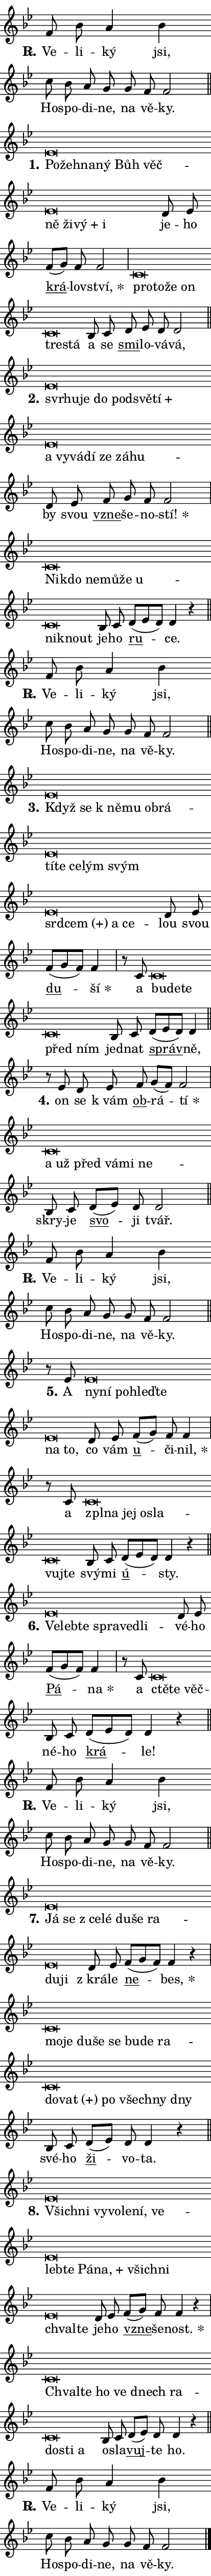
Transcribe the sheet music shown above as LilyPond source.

\version "2.22.1"
\header { tagline = "" }
\paper {
  indent = 0\cm
  top-margin = 0\cm
  right-margin = 0\cm
  bottom-margin = 0\cm
  left-margin = 0\cm
  paper-width = 7\cm
  page-breaking = #ly:one-page-breaking
  system-system-spacing.basic-distance = #11
  score-system-spacing.basic-distance = #11
  ragged-last = ##f
}


%% Author: Thomas Morley
%% https://lists.gnu.org/archive/html/lilypond-user/2020-05/msg00002.html
#(define (line-position grob)
"Returns position of @var[grob} in current system:
   @code{'start}, if at first time-step
   @code{'end}, if at last time-step
   @code{'middle} otherwise
"
  (let* ((col (ly:item-get-column grob))
         (ln (ly:grob-object col 'left-neighbor))
         (rn (ly:grob-object col 'right-neighbor))
         (col-to-check-left (if (ly:grob? ln) ln col))
         (col-to-check-right (if (ly:grob? rn) rn col))
         (break-dir-left
           (and
             (ly:grob-property col-to-check-left 'non-musical #f)
             (ly:item-break-dir col-to-check-left)))
         (break-dir-right
           (and
             (ly:grob-property col-to-check-right 'non-musical #f)
             (ly:item-break-dir col-to-check-right))))
        (cond ((eqv? 1 break-dir-left) 'start)
              ((eqv? -1 break-dir-right) 'end)
              (else 'middle))))

#(define (tranparent-at-line-position vctor)
  (lambda (grob)
  "Relying on @code{line-position} select the relevant enry from @var{vctor}.
Used to determine transparency,"
    (case (line-position grob)
      ((end) (not (vector-ref vctor 0)))
      ((middle) (not (vector-ref vctor 1)))
      ((start) (not (vector-ref vctor 2))))))

noteHeadBreakVisibility =
#(define-music-function (break-visibility)(vector?)
"Makes @code{NoteHead}s transparent relying on @var{break-visibility}"
#{
  \override NoteHead.transparent =
    #(tranparent-at-line-position break-visibility)
#})

#(define delete-ledgers-for-transparent-note-heads
  (lambda (grob)
    "Reads whether a @code{NoteHead} is transparent.
If so this @code{NoteHead} is removed from @code{'note-heads} from
@var{grob}, which is supposed to be @code{LedgerLineSpanner}.
As a result ledgers are not printed for this @code{NoteHead}"
    (let* ((nhds-array (ly:grob-object grob 'note-heads))
           (nhds-list
             (if (ly:grob-array? nhds-array)
                 (ly:grob-array->list nhds-array)
                 '()))
           ;; Relies on the transparent-property being done before
           ;; Staff.LedgerLineSpanner.after-line-breaking is executed.
           ;; This is fragile ...
           (to-keep
             (remove
               (lambda (nhd)
                 (ly:grob-property nhd 'transparent #f))
               nhds-list)))
      ;; TODO find a better method to iterate over grob-arrays, similiar
      ;; to filter/remove etc for lists
      ;; For now rebuilt from scratch
      (set! (ly:grob-object grob 'note-heads)  '())
      (for-each
        (lambda (nhd)
          (ly:pointer-group-interface::add-grob grob 'note-heads nhd))
        to-keep))))

hideNotes = {
  \noteHeadBreakVisibility #begin-of-line-visible
}
unHideNotes = {
  \noteHeadBreakVisibility #all-visible
}

% work-around for resetting accidentals
% https://lilypond.org/doc/v2.23/Documentation/notation/displaying-rhythms#unmetered-music
cadenzaMeasure = {
  \cadenzaOff
  \partial 1024 s1024
  \cadenzaOn
}

#(define-markup-command (accent layout props text) (markup?)
  "Underline accented syllable"
  (interpret-markup layout props
    #{\markup \override #'(offset . 4.3) \underline { #text }#}))

responsum = \markup \concat {
  "R" \hspace #-1.05 \path #0.1 #'((moveto 0 0.07) (lineto 0.9 0.8)) \hspace #0.05 "."
}

\layout {
    \context {
        \Staff
        \remove "Time_signature_engraver"
        \override LedgerLineSpanner.after-line-breaking = #delete-ledgers-for-transparent-note-heads
    }
    \context {
        \Voice {
            \override NoteHead.output-attributes = #'((class . "notehead"))
            \override Hairpin.height = #0.55
        }
    }
    \context {
        \Lyrics {
            \override StanzaNumber.output-attributes = #'((class . "stanzanumber"))
            \override LyricSpace.minimum-distance = #0.9
            \override LyricText.font-name = #"TeX Gyre Schola"
            \override LyricText.font-size = 1
            \override StanzaNumber.font-name = #"TeX Gyre Schola Bold"
            \override StanzaNumber.font-size = 1
        }
    }
}

% magnetic-lyrics.ily
%
%   written by
%     Jean Abou Samra <jean@abou-samra.fr>
%     Werner Lemberg <wl@gnu.org>
%
%   adapted by
%     Jiri Hon <jiri.hon@gmail.com>
%
% Version 2022-Apr-15

% https://www.mail-archive.com/lilypond-user@gnu.org/msg149350.html

#(define (Left_hyphen_pointer_engraver context)
   "Collect syllable-hyphen-syllable occurrences in lyrics and store
them in properties.  This engraver only looks to the left.  For
example, if the lyrics input is @code{foo -- bar}, it does the
following.

@itemize @bullet
@item
Set the @code{text} property of the @code{LyricHyphen} grob between
@q{foo} and @q{bar} to @code{foo}.

@item
Set the @code{left-hyphen} property of the @code{LyricText} grob with
text @q{foo} to the @code{LyricHyphen} grob between @q{foo} and
@q{bar}.
@end itemize

Use this auxiliary engraver in combination with the
@code{lyric-@/text::@/apply-@/magnetic-@/offset!} hook."
   (let ((hyphen #f)
         (text #f))
     (make-engraver
      (acknowledgers
       ((lyric-syllable-interface engraver grob source-engraver)
        (set! text grob)))
      (end-acknowledgers
       ((lyric-hyphen-interface engraver grob source-engraver)
        ;(when (not (grob::has-interface grob 'lyric-space-interface))
          (set! hyphen grob)));)
      ((stop-translation-timestep engraver)
       (when (and text hyphen)
         (ly:grob-set-object! text 'left-hyphen hyphen))
       (set! text #f)
       (set! hyphen #f)))))

#(define (lyric-text::apply-magnetic-offset! grob)
   "If the space between two syllables is less than the value in
property @code{LyricText@/.details@/.squash-threshold}, move the right
syllable to the left so that it gets concatenated with the left
syllable.

Use this function as a hook for
@code{LyricText@/.after-@/line-@/breaking} if the
@code{Left_@/hyphen_@/pointer_@/engraver} is active."
   (let ((hyphen (ly:grob-object grob 'left-hyphen #f)))
     (when hyphen
       (let ((left-text (ly:spanner-bound hyphen LEFT)))
         (when (grob::has-interface left-text 'lyric-syllable-interface)
           (let* ((common (ly:grob-common-refpoint grob left-text X))
                  (this-x-ext (ly:grob-extent grob common X))
                  (left-x-ext
                   (begin
                     ;; Trigger magnetism for left-text.
                     (ly:grob-property left-text 'after-line-breaking)
                     (ly:grob-extent left-text common X)))
                  ;; `delta` is the gap width between two syllables.
                  (delta (- (interval-start this-x-ext)
                            (interval-end left-x-ext)))
                  (details (ly:grob-property grob 'details))
                  (threshold (assoc-get 'squash-threshold details 0.2)))
             (when (< delta threshold)
               (let* (;; We have to manipulate the input text so that
                      ;; ligatures crossing syllable boundaries are not
                      ;; disabled.  For languages based on the Latin
                      ;; script this is essentially a beautification.
                      ;; However, for non-Western scripts it can be a
                      ;; necessity.
                      (lt (ly:grob-property left-text 'text))
                      (rt (ly:grob-property grob 'text))
                      (is-space (grob::has-interface hyphen 'lyric-space-interface))
                      (space (if is-space " " ""))
                      (space-markup (grob-interpret-markup grob " "))
                      (space-size (interval-length (ly:stencil-extent space-markup X)))
                      (extra-delta (if is-space space-size 0))
                      ;; Append new syllable.
                      (ltrt-space (if (and (string? lt) (string? rt))
                                (string-append lt space rt)
                                (make-concat-markup (list lt space rt))))
                      ;; Right-align `ltrt` to the right side.
                      (ltrt-space-markup (grob-interpret-markup
                               grob
                               (make-translate-markup
                                (cons (interval-length this-x-ext) 0)
                                (make-right-align-markup ltrt-space)))))
                 (begin
                   ;; Don't print `left-text`.
                   (ly:grob-set-property! left-text 'stencil #f)
                   ;; Set text and stencil (which holds all collected
                   ;; syllables so far) and shift it to the left.
                   (ly:grob-set-property! grob 'text ltrt-space)
                   (ly:grob-set-property! grob 'stencil ltrt-space-markup)
                   (ly:grob-translate-axis! grob (- (- delta extra-delta)) X))))))))))


#(define (lyric-hyphen::displace-bounds-first grob)
   ;; Make very sure this callback isn't triggered too early.
   (let ((left (ly:spanner-bound grob LEFT))
         (right (ly:spanner-bound grob RIGHT)))
     (ly:grob-property left 'after-line-breaking)
     (ly:grob-property right 'after-line-breaking)
     (ly:lyric-hyphen::print grob)))

squashThreshold = #0.4

\layout {
  \context {
    \Lyrics
    \consists #Left_hyphen_pointer_engraver
    \override LyricText.after-line-breaking =
      #lyric-text::apply-magnetic-offset!
    \override LyricHyphen.stencil = #lyric-hyphen::displace-bounds-first
    \override LyricText.details.squash-threshold = \squashThreshold
    \override LyricHyphen.minimum-distance = 0
    \override LyricHyphen.minimum-length = \squashThreshold
  }
}

squash = \override LyricText.details.squash-threshold = 9999
unSquash = \override LyricText.details.squash-threshold = \squashThreshold

left = \override LyricText.self-alignment-X = #LEFT
unLeft = \revert LyricText.self-alignment-X

starOffset = #(lambda (grob) 
                (let ((x_offset (ly:self-alignment-interface::aligned-on-x-parent grob)))
                  (if (= x_offset 0) 0 (+ x_offset 1.2))))

star = #(define-music-function (syllable)(string?)
"Append star separator at the end of a syllable"
#{
  \once \override LyricText.X-offset = #starOffset
  \lyricmode { \markup {
    #syllable
    \override #'((font-name . "TeX Gyre Schola Bold")) \hspace #0.2 \lower #0.65 \larger "*"
  } }
#})

starAccent = #(define-music-function (syllable)(string?)
"Append star separator at the end of a syllable and make accent"
#{
  \once \override LyricText.X-offset = #starOffset
  \lyricmode { \markup {
    \accent #syllable
    \override #'((font-name . "TeX Gyre Schola Bold")) \hspace #0.2 \lower #0.65 \larger "*"
  } }
#})

breath = #(define-music-function (syllable)(string?)
"Append breathing indicator at the end of a syllable"
#{
  \lyricmode { \markup { #syllable "+" } }
#})

optionalBreath = #(define-music-function (syllable)(string?)
"Append optional breathing indicator at the end of a syllable"
#{
  \lyricmode { \markup { #syllable "(+)" } }
#})


\score {
    <<
        \new Voice = "melody" { \cadenzaOn \key bes \major \relative { f'8 bes a4 bes \bar "" c8 bes a g \bar "" g f f2 \cadenzaMeasure \bar "||" \break }
\relative { es'\breve*1/16 \hideNotes \breve*1/16 \bar "" \breve*1/16 \bar "" \breve*1/16 \bar "" \breve*1/16 \bar "" \breve*1/16 \bar "" \breve*1/16 \bar "" \breve*1/16 \bar "" \breve*1/16 \breve*1/16 \bar "" \unHideNotes d8 es \bar "" f[( g)] f f2 \cadenzaMeasure \bar "|" c\breve*1/16 \hideNotes \breve*1/16 \bar "" \breve*1/16 \bar "" \breve*1/16 \bar "" \breve*1/16 \breve*1/16 \bar "" \unHideNotes bes8 c \bar "" d es d d2 \cadenzaMeasure \bar "||" \break }
\relative { es'\breve*1/16 \hideNotes \breve*1/16 \bar "" \breve*1/16 \bar "" \breve*1/16 \bar "" \breve*1/16 \bar "" \breve*1/16 \bar "" \breve*1/16 \bar "" \breve*1/16 \bar "" \breve*1/16 \bar "" \breve*1/16 \bar "" \breve*1/16 \bar "" \breve*1/16 \bar "" \breve*1/16 \breve*1/16 \bar "" \unHideNotes d8 es \bar "" f g f f2 \cadenzaMeasure \bar "|" c\breve*1/16 \hideNotes \breve*1/16 \bar "" \breve*1/16 \bar "" \breve*1/16 \bar "" \breve*1/16 \bar "" \breve*1/16 \bar "" \breve*1/16 \breve*1/16 \bar "" \unHideNotes bes8 c \bar "" d[( es d)] d4 r \cadenzaMeasure \bar "||" \break }
\relative { f'8 bes a4 bes \bar "" c8 bes a g \bar "" g f f2 \cadenzaMeasure \bar "||" \break }
\relative { es'\breve*1/16 \hideNotes \breve*1/16 \bar "" \breve*1/16 \bar "" \breve*1/16 \bar "" \breve*1/16 \bar "" \breve*1/16 \bar "" \breve*1/16 \bar "" \breve*1/16 \bar "" \breve*1/16 \bar "" \breve*1/16 \bar "" \breve*1/16 \bar "" \breve*1/16 \bar "" \breve*1/16 \bar "" \breve*1/16 \breve*1/16 \bar "" \unHideNotes d8 es \bar "" f[( g f)] f4 \cadenzaMeasure \bar "|" r8 c8 c\breve*1/16 \hideNotes \breve*1/16 \bar "" \breve*1/16 \bar "" \breve*1/16 \breve*1/16 \bar "" \unHideNotes bes8 c \bar "" d[( es d)] d4 \cadenzaMeasure \bar "||" \break }
\relative { r8 es'8 d8 es \bar "" f g[( f)] f2 \cadenzaMeasure \bar "|" c\breve*1/16 \hideNotes \breve*1/16 \bar "" \breve*1/16 \bar "" \breve*1/16 \bar "" \breve*1/16 \breve*1/16 \bar "" \unHideNotes bes8 c \bar "" d[( es)] d d2 \cadenzaMeasure \bar "||" \break }
\relative { f'8 bes a4 bes \bar "" c8 bes a g \bar "" g f f2 \cadenzaMeasure \bar "||" \break }
\relative { r8 es'8 es\breve*1/16 \hideNotes \breve*1/16 \bar "" \breve*1/16 \bar "" \breve*1/16 \bar "" \breve*1/16 \bar "" \breve*1/16 \breve*1/16 \bar "" \unHideNotes d8 es \bar "" f[( g)] f f4 \cadenzaMeasure \bar "|" r8 c8 c\breve*1/16 \hideNotes \breve*1/16 \bar "" \breve*1/16 \bar "" \breve*1/16 \bar "" \breve*1/16 \bar "" \breve*1/16 \breve*1/16 \bar "" \unHideNotes bes8 c \bar "" d[( es d)] d4 r \cadenzaMeasure \bar "||" \break }
\relative { es'\breve*1/16 \hideNotes \breve*1/16 \bar "" \breve*1/16 \bar "" \breve*1/16 \bar "" \breve*1/16 \breve*1/16 \bar "" \unHideNotes d8 es \bar "" f[( g f)] f4 \cadenzaMeasure \bar "|" r8 c8 c\breve*1/16 \hideNotes \breve*1/16 \breve*1/16 \bar "" \unHideNotes bes8 c \bar "" d[( es d)] d4 r \cadenzaMeasure \bar "||" \break }
\relative { f'8 bes a4 bes \bar "" c8 bes a g \bar "" g f f2 \cadenzaMeasure \bar "||" \break }
\relative { es'\breve*1/16 \hideNotes \breve*1/16 \bar "" \breve*1/16 \bar "" \breve*1/16 \bar "" \breve*1/16 \bar "" \breve*1/16 \bar "" \breve*1/16 \bar "" \breve*1/16 \breve*1/16 \bar "" \unHideNotes d8 es \bar "" f[( g f)] f4 r \cadenzaMeasure \bar "|" c\breve*1/16 \hideNotes \breve*1/16 \bar "" \breve*1/16 \bar "" \breve*1/16 \bar "" \breve*1/16 \bar "" \breve*1/16 \bar "" \breve*1/16 \bar "" \breve*1/16 \bar "" \breve*1/16 \bar "" \breve*1/16 \bar "" \breve*1/16 \bar "" \breve*1/16 \bar "" \breve*1/16 \breve*1/16 \bar "" \unHideNotes bes8 c \bar "" d[( es)] d d4 r \cadenzaMeasure \bar "||" \break }
\relative { es'\breve*1/16 \hideNotes \breve*1/16 \bar "" \breve*1/16 \bar "" \breve*1/16 \bar "" \breve*1/16 \bar "" \breve*1/16 \bar "" \breve*1/16 \bar "" \breve*1/16 \bar "" \breve*1/16 \bar "" \breve*1/16 \bar "" \breve*1/16 \bar "" \breve*1/16 \bar "" \breve*1/16 \bar "" \breve*1/16 \breve*1/16 \bar "" \unHideNotes d8 es \bar "" f[( g)] f f4 r \cadenzaMeasure \bar "|" c\breve*1/16 \hideNotes \breve*1/16 \bar "" \breve*1/16 \bar "" \breve*1/16 \bar "" \breve*1/16 \bar "" \breve*1/16 \bar "" \breve*1/16 \bar "" \breve*1/16 \breve*1/16 \bar "" \unHideNotes bes8 c \bar "" d[( es)] d d4 r \cadenzaMeasure \bar "||" \break }
\relative { f'8 bes a4 bes \bar "" c8 bes a g \bar "" g f f2 \cadenzaMeasure \bar "||" \break } \bar "|." }
        \new Lyrics \lyricsto "melody" { \lyricmode { \set stanza = \responsum
Ve -- li -- ký jsi, Ho -- spo -- di -- ne, na vě -- ky.
\set stanza = "1."
\left Po -- \squash žeh -- na -- ný Bůh věč -- ně ži -- \breath "vý" i \unLeft \unSquash je -- ho \markup \accent krá -- lov -- \star ství, \left pro -- \squash to -- že on tre -- stá \unLeft \unSquash a se \markup \accent smi -- lo -- vá -- vá,
\set stanza = "2."
\left svr -- \squash hu -- je do pod -- svě -- \breath "tí" a vy -- vá -- dí ze zá -- hu -- \unLeft \unSquash by svou \markup \accent vzne -- še -- no -- \star stí! \left Ni -- \squash kdo ne -- mů -- že u -- nik -- nout \unLeft \unSquash je -- ho \markup \accent ru -- ce.
\set stanza = \responsum
Ve -- li -- ký jsi, Ho -- spo -- di -- ne, na vě -- ky.
\set stanza = "3."
\left Když \squash se "k ně" -- mu ob -- rá -- tí -- te ce -- lým svým srd -- \optionalBreath cem a ce -- \unLeft \unSquash lou svou \markup \accent du -- \star ší a \left bu -- \squash de -- te před ním \unLeft \unSquash jed -- nat \markup \accent správ -- ně,
\set stanza = "4."
on se "k vám" \markup \accent ob -- rá -- \star tí \left a \squash už před vá -- mi ne -- \unLeft \unSquash skry -- je \markup \accent svo -- ji tvář.
\set stanza = \responsum
Ve -- li -- ký jsi, Ho -- spo -- di -- ne, na vě -- ky.
\set stanza = "5."
A \left ny -- \squash ní po -- hleď -- te na to, \unLeft \unSquash co vám \markup \accent u -- či -- \star nil, a \left zpl -- \squash na jej o -- sla -- vuj -- te \unLeft \unSquash svý -- mi \markup \accent ú -- sty.
\set stanza = "6."
\left Ve -- \squash leb -- te spra -- ve -- dli -- \unLeft \unSquash vé -- ho \markup \accent Pá -- \star na a \left ctě -- \squash te věč -- \unLeft \unSquash né -- ho \markup \accent krá -- le!
\set stanza = \responsum
Ve -- li -- ký jsi, Ho -- spo -- di -- ne, na vě -- ky.
\set stanza = "7."
\left Já \squash se "z ce" -- lé du -- še ra -- du -- ji \unLeft \unSquash "z krá" -- le \markup \accent ne -- \star bes, \left mo -- \squash je du -- še se bu -- de ra -- do -- \optionalBreath vat po všech -- ny dny \unLeft \unSquash své -- ho \markup \accent ži -- vo -- ta.
\set stanza = "8."
\left Všich -- \squash ni vy -- vo -- le -- ní, ve -- leb -- te Pá -- \breath "na," všich -- ni chval -- te \unLeft \unSquash je -- ho \markup \accent vzne -- še -- \star nost. \left Chval -- \squash te ho ve dnech ra -- do -- sti a \unLeft \unSquash o -- sla -- \markup \accent vuj -- te ho.
\set stanza = \responsum
Ve -- li -- ký jsi, Ho -- spo -- di -- ne, na vě -- ky. } }
    >>
    \layout {}
}
